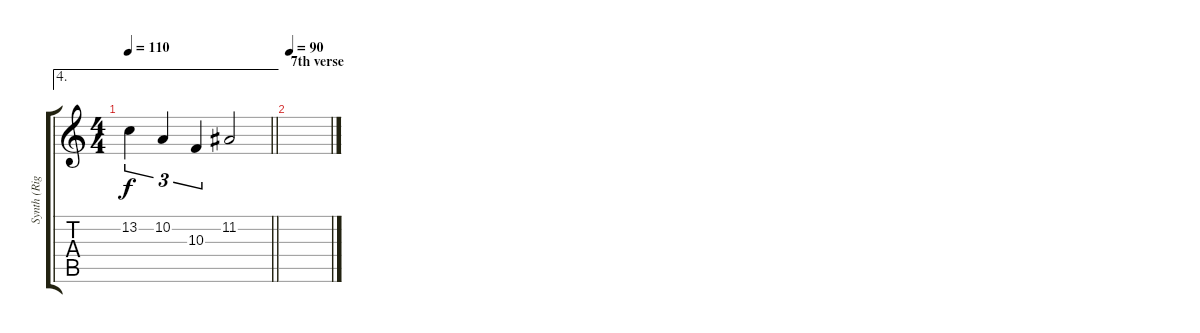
\track ("Synth (Right Hand)" "Synth (Rig") {instrument stringensemble1}
\staff {score tabs}
\tuning (E4 B3 G3 D3 A2 E2) {hide}
\ae 4
\ts (4 4)
\tempo 110
\clef g2
\barLineRight lightlight
\ks c
13.2.4{tu (3 2) dy f} 10.2.4{tu (3 2)} 10.3.4{tu (3 2)} 11.2.2 |
\section ("" "7th verse")
\tempo 90
